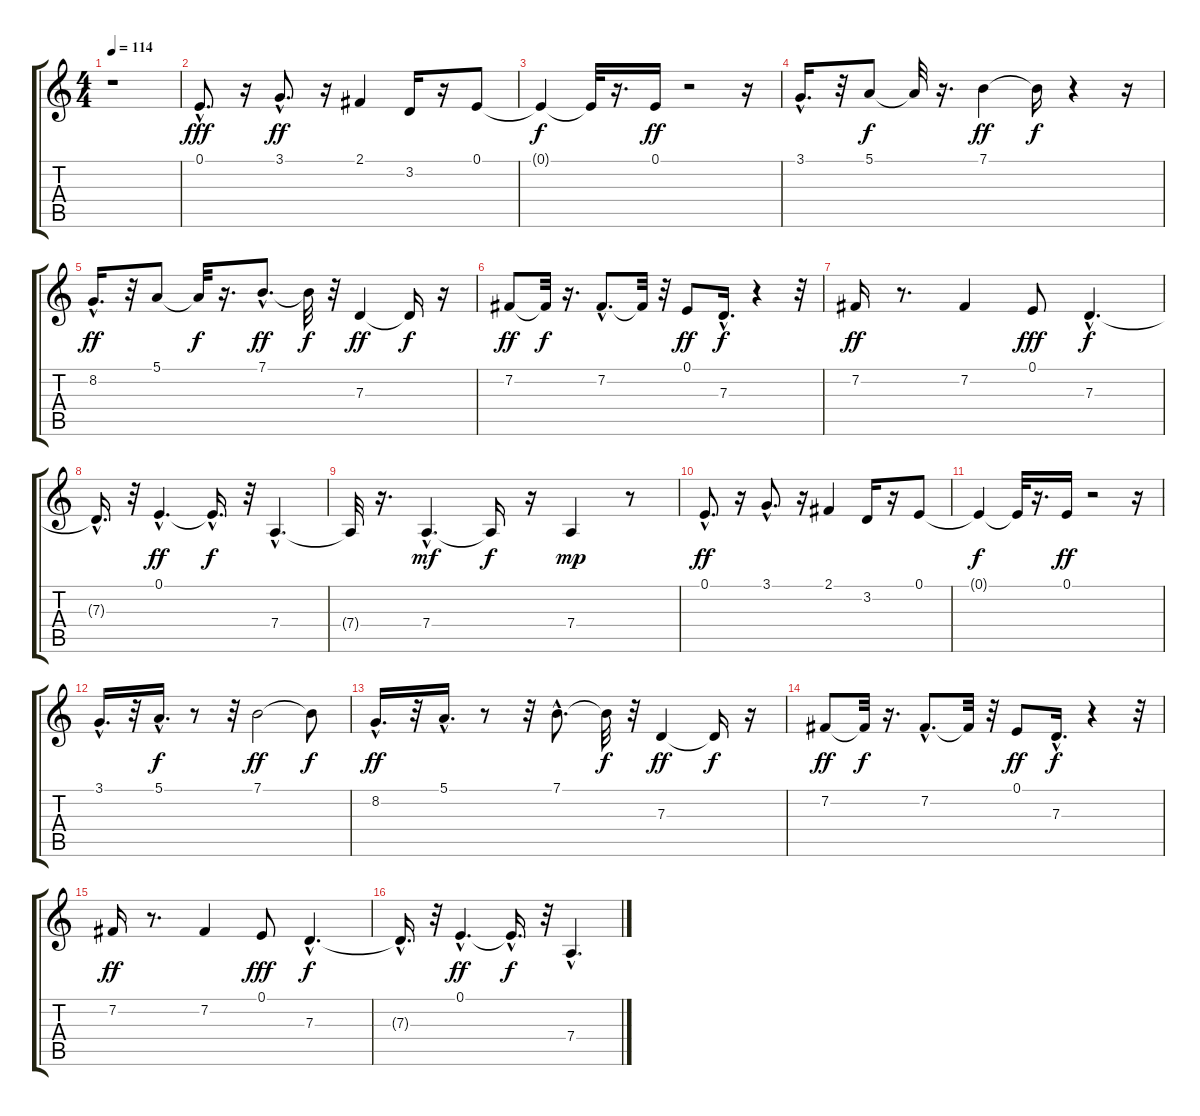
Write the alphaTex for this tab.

\track "" {instrument altosax}
\staff {score tabs}
\tuning (E4 B3 G3 D3 A2 E2) {hide}
\ts (4 4)
\tempo 114
\clef g2
\ks c
r.1{dy f} |
0.1{hac}.8{d dy fff instrument lead8bassandlead} r.16 3.1{hac}.8{d dy ff} r.16 2.1.4 3.2.16 r.16 0.1.8 |
0.1{t}.4{dy f} 0.1{t}.32 r.16{d} 0.1.16{dy ff} r.2 r.16 |
3.1{hac}.16{d} r.32 5.1.8{dy f} 5.1{t}.32 r.16{d} 7.1.4{dy ff} 7.1{t}.16{dy f} r.4 r.16 |
8.2{hac}.16{d dy ff} r.32 5.1.8 5.1{t}.32{dy f} r.16{d} 7.1{hac}.8{d dy ff} 7.1{t}.32{dy f} r.32 7.3.4{dy ff} 7.3{t}.16{dy f} r.16 |
7.2.8{dy ff} 7.2{t}.32{dy f} r.16{d} 7.2{hac}.8{d} 7.2{t}.32 r.32 0.1.8{dy ff} 7.3{hac}.16{d dy f} r.4 r.32 |
7.2.16{dy ff} r.8{d} 7.2.4 0.1.8{dy fff} 7.3{hac}.4{d dy f} |
7.3{hac t}.16{d} r.32 0.1{hac}.4{d dy ff} 0.1{hac t}.16{d dy f} r.32 7.4{hac}.4{d} |
7.4{t}.32 r.16{d} 7.4{hac}.4{d dy mf} 7.4{t}.16{dy f} r.16 7.4.4{dy mp} r.8 |
0.1{hac}.8{d dy ff} r.16 3.1{hac}.8{d} r.16 2.1.4 3.2.16 r.16 0.1.8 |
0.1{t}.4{dy f} 0.1{t}.32 r.16{d} 0.1.16{dy ff} r.2 r.16 |
3.1{hac}.16{d} r.32 5.1{hac}.16{d dy f} r.8 r.32 7.1.2{dy ff} 7.1{t}.8{dy f} |
8.2{hac}.16{d dy ff} r.32 5.1{hac}.16{d} r.8 r.32 7.1{hac}.8{d} 7.1{t}.32{dy f} r.32 7.3.4{dy ff} 7.3{t}.16{dy f} r.16 |
7.2.8{dy ff} 7.2{t}.32{dy f} r.16{d} 7.2{hac}.8{d} 7.2{t}.32 r.32 0.1.8{dy ff} 7.3{hac}.16{d dy f} r.4 r.32 |
7.2.16{dy ff} r.8{d} 7.2.4 0.1.8{dy fff} 7.3{hac}.4{d dy f} |
7.3{hac t}.16{d} r.32 0.1{hac}.4{d dy ff} 0.1{hac t}.16{d dy f} r.32 7.4{hac}.4{d}
